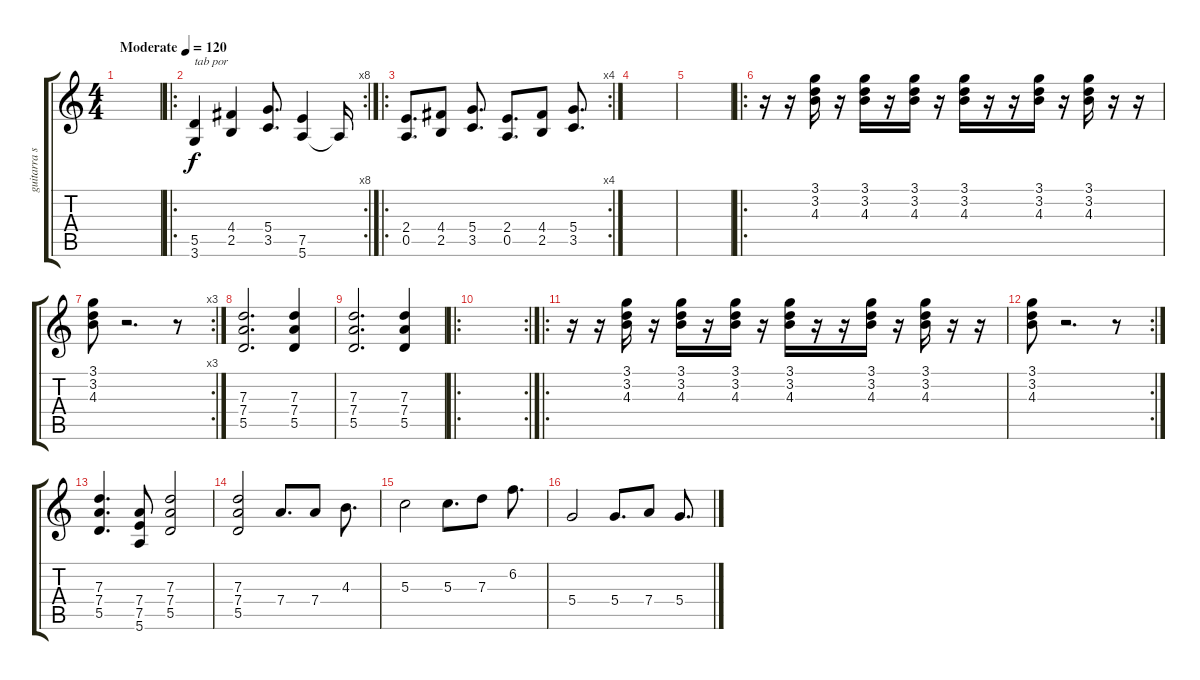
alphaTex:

\track ("guitarra solista" "guitarra s") {instrument overdrivenguitar}
\staff {score tabs}
\tuning (E4 B3 G3 D3 A2 E2) {hide}
\ts (4 4)
\tempo (120 "Moderate")
\clef g2
\ks c
|
\ro
\rc 8
(5.5 3.6).4{txt "tab por"} (4.4 2.5).4 (5.4 3.5).8{d} (7.5 5.6).4 5.6{t}.16 |
\ro
\rc 4
(2.4 0.5).8{d} (4.4 2.5).8 (5.4 3.5).8{d} (2.4 0.5).8{d} (4.4 2.5).8 (5.4 3.5).8{d} |
|
|
\ro
r.16 r.16 (3.1 3.2 4.3).16 r.16 (3.1 3.2 4.3).16 r.16 (3.1 3.2 4.3).16 r.16 (3.1 3.2 4.3).16 r.16 r.16 (3.1 3.2 4.3).16 r.16 (3.1 3.2 4.3).16 r.16 r.16 |
\rc 3
(3.1 3.2 4.3).8 r.2{d} r.8 |
(7.3 7.4 5.5).2{d} (7.3 7.4 5.5).4 |
(7.3 7.4 5.5).2{d} (7.3 7.4 5.5).4 |
\ro
\rc 2
|
\ro
r.16 r.16 (3.1 3.2 4.3).16 r.16 (3.1 3.2 4.3).16 r.16 (3.1 3.2 4.3).16 r.16 (3.1 3.2 4.3).16 r.16 r.16 (3.1 3.2 4.3).16 r.16 (3.1 3.2 4.3).16 r.16 r.16 |
\rc 2
(3.1 3.2 4.3).8 r.2{d} r.8 |
(7.3 7.4 5.5).4{d} (7.4 7.5 5.6).8 (7.3 7.4 5.5).2 |
(7.3 7.4 5.5).2 7.4.8{d} 7.4.8 4.3.8{d} |
5.3.2 5.3.8{d} 7.3.8 6.2.8{d} |
5.4.2 5.4.8{d} 7.4.8 5.4.8{d}
